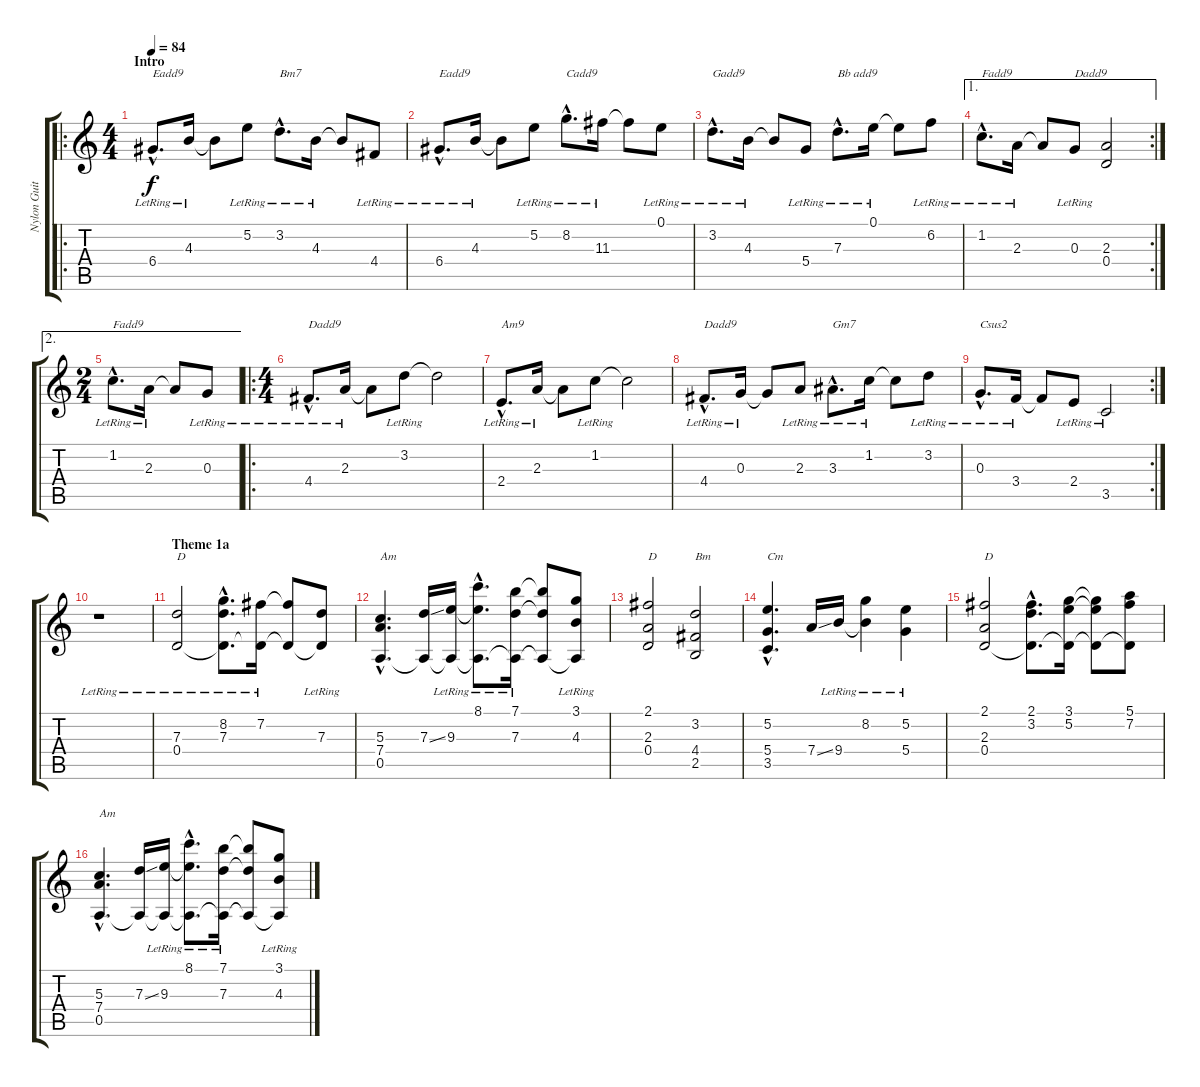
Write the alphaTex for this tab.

\track ("Nylon Guitar" "Nylon Guit") {instrument acousticguitarnylon}
\staff {score tabs}
\tuning (E4 B3 G3 D3 A2 E2) {hide}
\ro
\ts (4 4)
\section ("" "Intro")
\tempo 84
\clef g2
\ks c
6.4{hac lr}.8{d txt "Eadd9" dy f instrument acousticguitarnylon} 4.3{lr}.16 4.3{t}.8 5.2{lr}.8 3.2{hac lr}.8{d txt "Bm7"} 4.3{lr}.16 4.3{t}.8 4.4{lr}.8 |
6.4{hac lr}.8{d txt "Eadd9"} 4.3{lr}.16 4.3{t}.8 5.2{lr}.8 8.2{hac lr}.8{d txt "Cadd9"} 11.3{lr}.16 11.3{t}.8 0.1{lr}.8 |
3.2{hac lr}.8{d txt "Gadd9"} 4.3{lr}.16 4.3{t}.8 5.4{lr}.8 7.3{hac lr}.8{d txt "Bb add9"} 0.1{lr}.16 0.1{t}.8 6.2{lr}.8 |
\ae 1
\rc 2
1.2{hac lr}.8{d txt "Fadd9"} 2.3{lr}.16 2.3{t}.8 0.3{lr}.8{txt "Dadd9"} (2.3 0.4).2 |
\ae 2
\ts (2 4)
1.2{hac lr}.8{d txt "Fadd9"} 2.3{lr}.16 2.3{t}.8 0.3{lr}.8 |
\ro
\ts (4 4)
4.4{hac lr}.8{d txt "Dadd9"} 2.3{lr}.16 2.3{t}.8 3.2{lr}.8 3.2{t}.2 |
2.4{hac lr}.8{d txt "Am9"} 2.3{lr}.16 2.3{t}.8 1.2{lr}.8 1.2{t}.2 |
4.4{hac lr}.8{d txt "Dadd9"} 0.3{lr}.16 0.3{t}.8 2.3{lr}.8 3.3{hac lr}.8{d txt "Gm7"} 1.2{lr}.16 1.2{t}.8 3.2{lr}.8 |
\rc 2
0.3{hac lr}.8{d txt "Csus2"} 3.4{lr}.16 3.4{t}.8 2.4{lr}.8 3.5{lr}.2 |
r.1 |
\section ("" "Theme 1a")
(7.3{lr} 0.4{lr}).2{txt "D"} (8.2{hac lr} 7.3{hac lr} 0.4{hac t}).8{d} (7.2{lr} 0.4{t}).16 (7.2{t} 0.4{t}).8 (7.3{lr} 0.4{t}).8 |
(5.3{hac} 7.4{hac} 0.5{hac}).4{d txt "Am"} (7.3{ss} 0.5{t}).16 (9.3{lr} 0.5{t}).16 (8.1{hac lr} 9.3{hac t} 0.5{hac t}).8{d} (7.1{lr} 7.3{lr} 0.5{t}).16 (7.1{t} 7.3{t} 0.5{t}).8 (3.1{lr} 4.3{lr} 0.5{t}).8 |
(2.1 2.3 0.4).2{txt "D"} (3.2 4.4 2.5).2{txt "Bm"} |
(5.2{hac} 5.4{hac} 3.5{hac}).4{d txt "Cm"} 7.4{ss}.16 9.4{lr}.16 (8.2{lr} 9.4{t}).4 (5.2{lr} 5.4{lr}).4 |
(2.1 2.3 0.4).2{txt "D"} (2.1{hac} 3.2{hac} 0.4{hac t}).8{d} (3.1 5.2 0.4{t}).16 (3.1{t} 5.2{t} 0.4{t}).8 (5.1 7.2 0.4{t}).8 |
(5.3{hac} 7.4{hac} 0.5{hac}).4{d txt "Am"} (7.3{ss} 0.5{t}).16 (9.3{lr} 0.5{t}).16 (8.1{hac lr} 9.3{hac t} 0.5{hac t}).8{d} (7.1{lr} 7.3{lr} 0.5{t}).16 (7.1{t} 7.3{t} 0.5{t}).8 (3.1{lr} 4.3{lr} 0.5{t}).8
